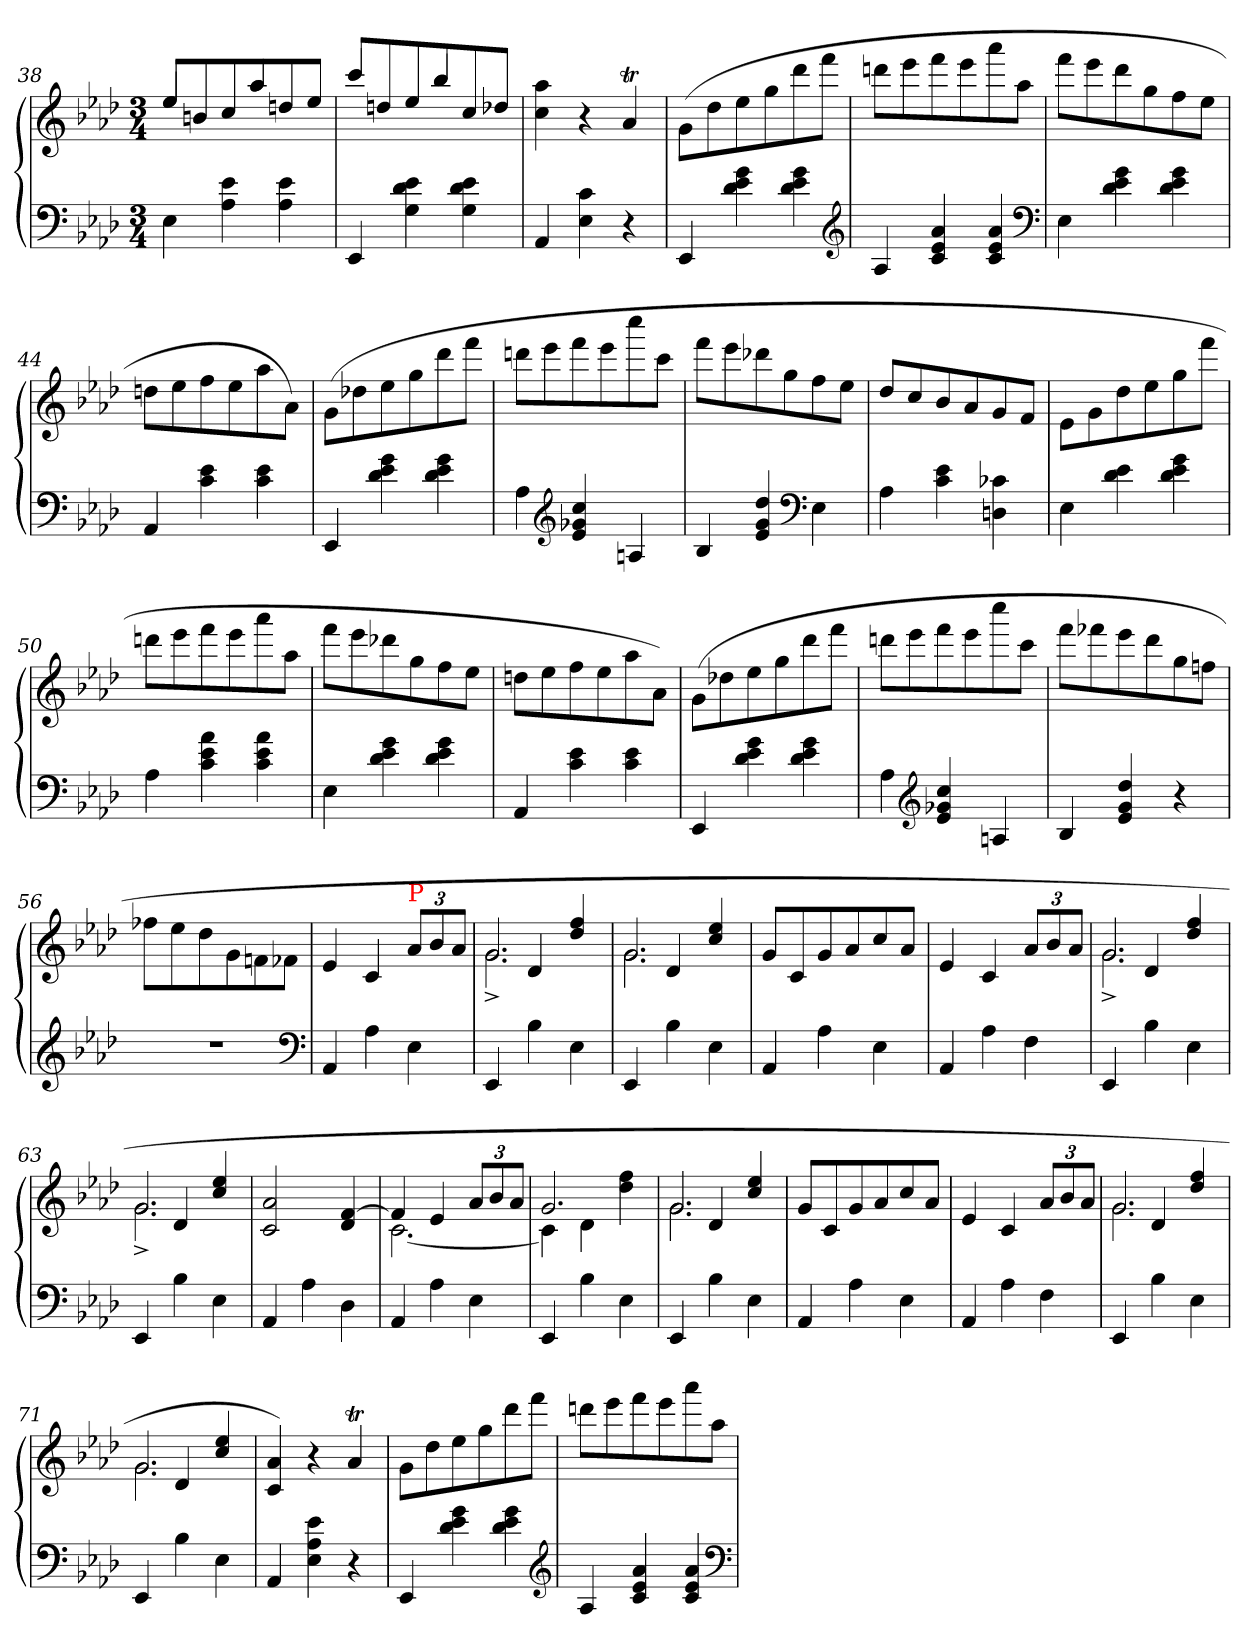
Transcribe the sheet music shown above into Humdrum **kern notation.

**kern	**kern
*part1	*part1
*staff2	*staff1
*clefF4	*clefG2
*k[b-e-a-d-]	*k[b-e-a-d-]
*A-:	*A-:
*M3/4	*M3/4
=38	=38
*	*^
4E-	4ee-/	8ee-L
.	.	8bn/
4e- 4A-	8ryy	8cc\
.	4aa-/	8aa-
4e- 4A-	.	8ddn
.	8ryy	8ee-J
=39	=39	=39
4EE-	4ccc	8cccL
.	.	8ddn/
4e- 4d- 4G	8ryy	8ee-\
.	4bb-	8bb-
4e- 4d- 4G	.	8cc
.	8ryy	8dd-XJ
*	*v	*v
=40	=40
4AA-	4aa- 4cc
4c 4E-	4r
4r	4a-T
=41	=41
4EE-	(>8gL
.	8dd-
4g 4e- 4d-	8ee-
.	8gg
4g 4e- 4d-	8ddd-
.	8fffJ
*clefG2	*
=42	=42
4A-	8dddnL
.	8eee-
4a- 4e- 4c	8fff
.	8eee-
4a- 4e- 4c	8aaa-
.	8aa-J
*clefF4	*
=43	=43
4E-	8fffL
.	8eee-
4g 4e- 4d-	8ddd-
.	8gg
4g 4e- 4d-	8ff
.	8ee-J
=44	=44
4AA-	8ddnL
.	8ee-
4e- 4c	8ff
.	8ee-
4e- 4c	8aa-
.	8a-J)
=45	=45
4EE-	(8gL
.	8dd-X
4g 4e- 4d-	8ee-
.	8gg
4g 4e- 4d-	8ddd-
.	8fffJ
=46	=46
4A-	8dddnL
.	8eee-
*clefG2	*
4cc 4g-X 4e-	8fff
.	8eee-
4An	8cccc
.	8cccJ
=47	=47
4B-	8fffL
.	8eee-
4dd- 4g 4e-	8ddd-X
.	8gg
*clefF4	*
4E-	8ff
.	8ee-J
=48	=48
4A-	8dd-/L
.	8cc/
4e- 4c	8b-/
.	8a-/
4c-X 4Dn	8g/
.	8f/J
=49	=49
4E-	8e-L
.	8g
4e- 4d-	8dd-
.	8ee-
4g 4e- 4d-	8gg
.	8fffJ
=50	=50
4A-	8dddnL
.	8eee-
4a- 4e- 4c	8fff
.	8eee-
4a- 4e- 4c	8aaa-
.	8aa-J
=51	=51
4E-	8fffL
.	8eee-
4g 4e- 4d-	8ddd-X
.	8gg
4g 4e- 4d-	8ff
.	8ee-J
=52	=52
4AA-	8ddnL
.	8ee-
4e- 4c	8ff
.	8ee-
4e- 4c	8aa-
.	8a-J)
=53	=53
4EE-	(>8gL
.	8dd-X
4g 4e- 4d-	8ee-
.	8gg
4g 4e- 4d-	8ddd-
.	8fffJ
=54	=54
4A-	8dddnL
.	8eee-
*clefG2	*
4cc 4g-X 4e-	8fff
.	8eee-
4An	8cccc
.	8cccJ
=55	=55
4B-	8fffL
.	8fff-X
4dd- 4g 4e-	8eee-
.	8ddd-
4r	8gg
.	8ffnJ
=56	=56
2.rdd	8ff-XL
.	8ee-
.	8dd-
.	8g
.	8fn
.	8f-XJ
*clefF4	*
=57	=57
4AA-	4e-
4A-	4c
*	*Xbrackettup
!	!LO:TX:a:color=red:t=P
4E-	12a-L
.	12b-
.	12a-J
=58	=58
*	*^
*	*	*^
4EE-	2.g	2.g^<	4ryy
4B-	.	.	4d-/
4E-	.	.	4ff/ 4dd-/
=59	=59	=59	=59
4EE-	2.g	2.g	4ryy
4B-	.	.	4d-/
4E-	.	.	4ee-/ 4cc/
*	*v	*v	*v
=60	=60
4AA-	8gL
.	8c
4A-	8g
.	8a-
4E-	8cc
.	8a-J
=61	=61
4AA-	4e-
4A-	4c
4F	12a-L
.	12b-
.	12a-J
=62	=62
*	*^
*	*	*^
4EE-	2.g	2.g^<	4ryy
4B-	.	.	4d-/
4E-	.	.	4ff/ 4dd-/
=63	=63	=63	=63
4EE-	2.g	2.g^<	4ryy
4B-	.	.	4d-/
4E-	.	.	4ee-/ 4cc/
*	*v	*v	*v
=64	=64
4AA-	2a- 2c
4A-	.
4D-	[4f 4d-
=65	=65
*	*^
4AA-	4f]	[2.c
4A-	4e-	.
4E-	12a-L	.
.	12b-	.
.	12a-J	.
=66	=66	=66
4EE-	2.g	4c]
4B-	.	4d-
4E-	.	4ff 4dd-
=67	=67	=67
*	*	*^
4EE-	2.g	2.g	4ryy
4B-	.	.	4d-/
4E-	.	.	4ee-/ 4cc/
*	*v	*v	*v
=68	=68
4AA-	8gL
.	8c
4A-	8g
.	8a-
4E-	8cc
.	8a-J
=69	=69
4AA-	4e-
4A-	4c
4F	12a-L
.	12b-
.	12a-J
=70	=70
*	*^
*	*	*^
4EE-	2.g	2.g	4ryy
4B-	.	.	4d-/
4E-	.	.	4ff/ 4dd-/
=71	=71	=71	=71
4EE-	2.g	2.g	4ryy
4B-	.	.	4d-/
4E-	.	.	4ee-/ 4cc/
*	*v	*v	*v
=72	=72
4AA-	4a- 4c)
4e- 4A- 4E-	4r
4r	4a-T
=73	=73
4EE-	8gL
.	8dd-
4g 4e- 4d-	8ee-
.	8gg
4g 4e- 4d-	8ddd-
.	8fffJ
*clefG2	*
=74	=74
4A-	8dddnL
.	8eee-
4a- 4e- 4c	8fff
.	8eee-
4a- 4e- 4c	8aaa-
.	8aa-J
*clefF4	*
=	=
*-	*-
